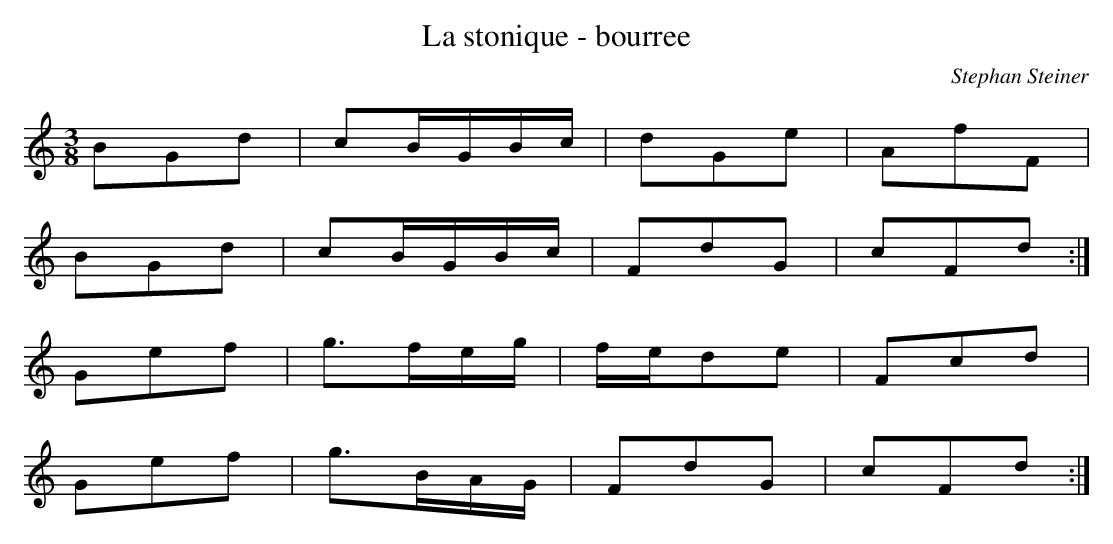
X:1
T:La stonique - bourree
C:Stephan Steiner
M:3/8
L:1/8
K:Gmix
BGd|cB/G/B/c/|dGe|AfF|
BGd|cB/G/B/c/|FdG|cFd:|
Gef|g>fe/g/|f/e/de|Fcd|
Gef|g>BA/G/|FdG|cFd:|
